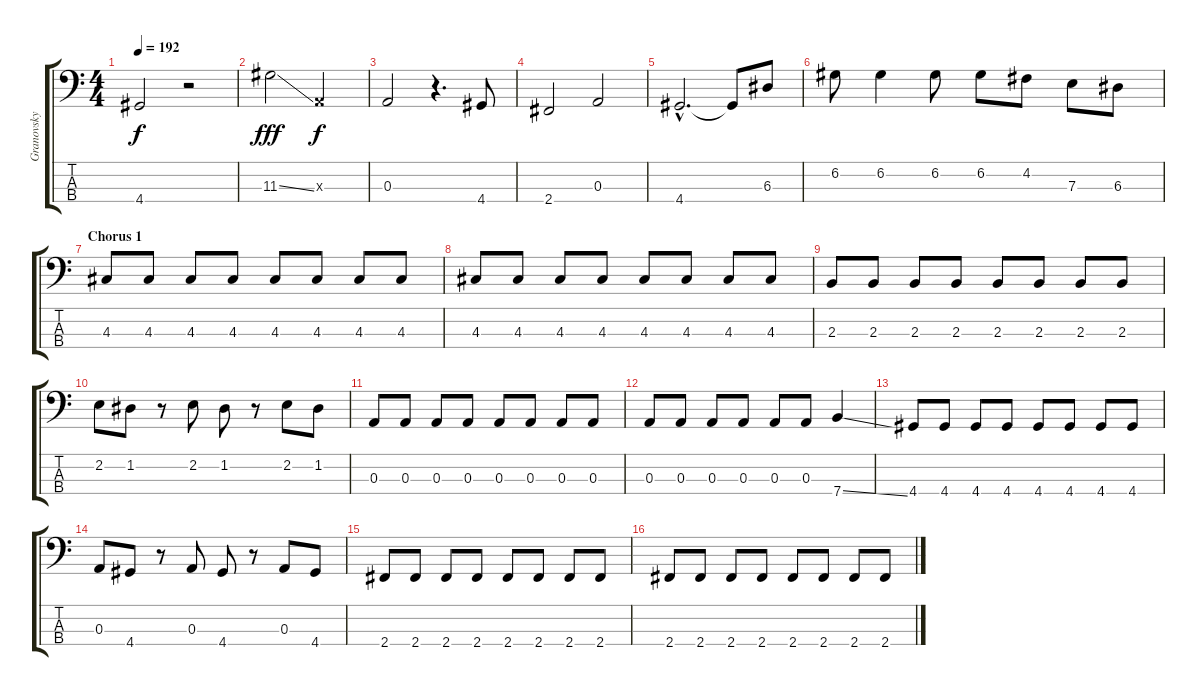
\track ("Granovsky" "Granovsky") {instrument electricbassfinger}
\staff {score tabs}
\tuning (G2 D2 A1 E1) {hide}
\ts (4 4)
\tempo 192
\clef f4
\ks c
4.4.2{dy f} r.2 |
11.3{ss}.2{dy fff} 0.3{x}.2{dy f} |
0.3.2 r.4{d} 4.4.8 |
2.4.2 0.3.2 |
4.4{hac}.2{d} 4.4{t}.8 6.3.8 |
6.2.8 6.2.4 6.2.8 6.2.8 4.2.8 7.3.8 6.3.8 |
\section ("" "Chorus 1")
4.3.8 4.3.8 4.3.8 4.3.8 4.3.8 4.3.8 4.3.8 4.3.8 |
4.3.8 4.3.8 4.3.8 4.3.8 4.3.8 4.3.8 4.3.8 4.3.8 |
2.3.8 2.3.8 2.3.8 2.3.8 2.3.8 2.3.8 2.3.8 2.3.8 |
2.2.8 1.2.8 r.8 2.2.8 1.2.8 r.8 2.2.8 1.2.8 |
0.3.8 0.3.8 0.3.8 0.3.8 0.3.8 0.3.8 0.3.8 0.3.8 |
0.3.8 0.3.8 0.3.8 0.3.8 0.3.8 0.3.8 7.4{ss}.4 |
4.4.8 4.4.8 4.4.8 4.4.8 4.4.8 4.4.8 4.4.8 4.4.8 |
0.3.8 4.4.8 r.8 0.3.8 4.4.8 r.8 0.3.8 4.4.8 |
2.4.8 2.4.8 2.4.8 2.4.8 2.4.8 2.4.8 2.4.8 2.4.8 |
2.4.8 2.4.8 2.4.8 2.4.8 2.4.8 2.4.8 2.4.8 2.4{ss}.8
